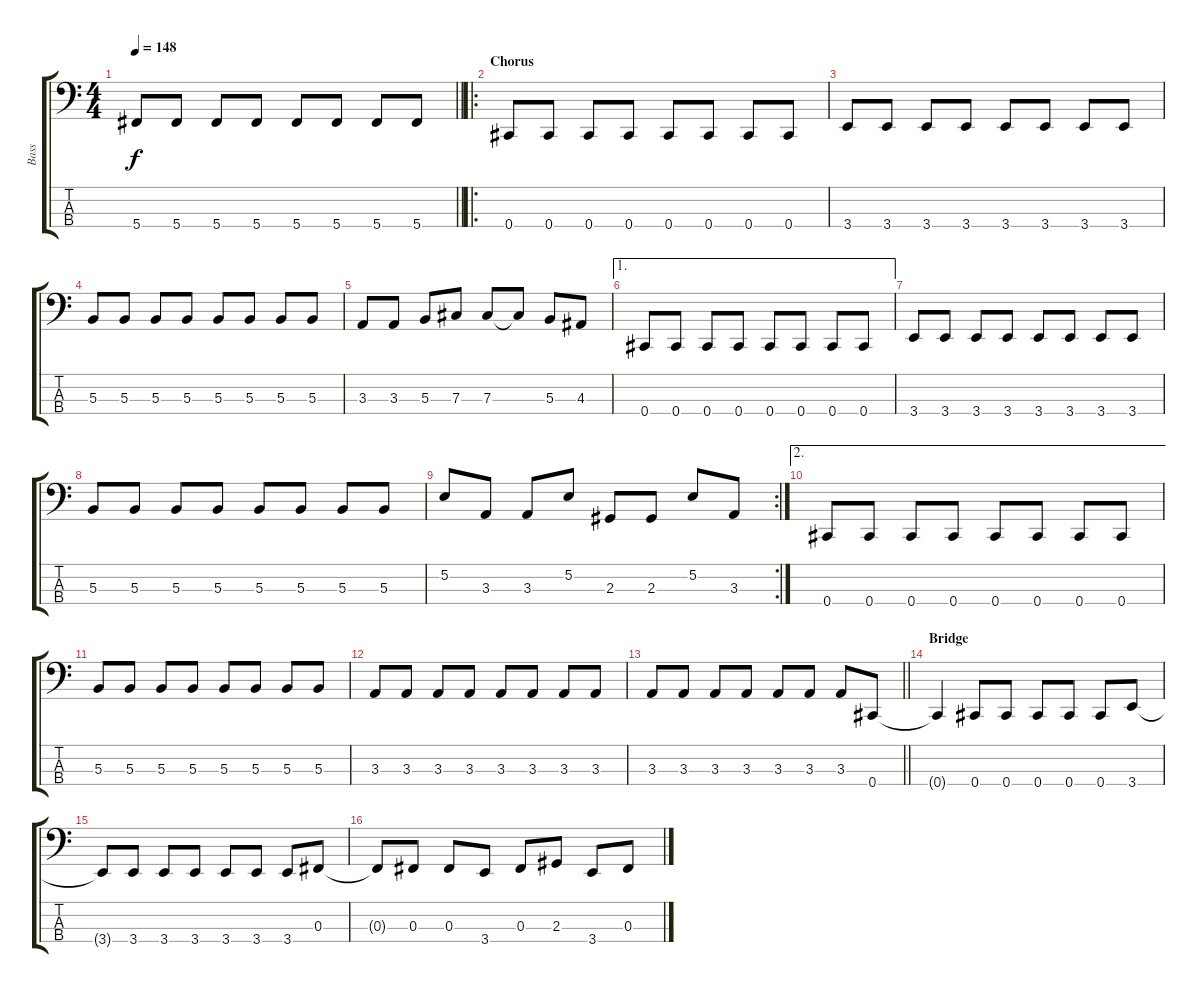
\track ("Bass" "Bass") {instrument electricbassfinger}
\staff {score tabs}
\tuning (E2 B1 Gb1 Db1) {hide}
\ts (4 4)
\tempo 148
\clef f4
\barLineRight lightlight
\ks c
5.4.8{dy f} 5.4.8 5.4.8 5.4.8 5.4.8 5.4.8 5.4.8 5.4.8 |
\ro
\section ("" "Chorus")
0.4.8 0.4.8 0.4.8 0.4.8 0.4.8 0.4.8 0.4.8 0.4.8 |
3.4.8 3.4.8 3.4.8 3.4.8 3.4.8 3.4.8 3.4.8 3.4.8 |
5.3.8 5.3.8 5.3.8 5.3.8 5.3.8 5.3.8 5.3.8 5.3.8 |
3.3.8 3.3.8 5.3.8 7.3.8 7.3.8 7.3{t}.8 5.3.8 4.3.8 |
\ae 1
0.4.8 0.4.8 0.4.8 0.4.8 0.4.8 0.4.8 0.4.8 0.4.8 |
3.4.8 3.4.8 3.4.8 3.4.8 3.4.8 3.4.8 3.4.8 3.4.8 |
5.3.8 5.3.8 5.3.8 5.3.8 5.3.8 5.3.8 5.3.8 5.3.8 |
\rc 2
5.2.8 3.3.8 3.3.8 5.2.8 2.3.8 2.3.8 5.2.8 3.3.8 |
\ae 2
0.4.8 0.4.8 0.4.8 0.4.8 0.4.8 0.4.8 0.4.8 0.4.8 |
5.3.8 5.3.8 5.3.8 5.3.8 5.3.8 5.3.8 5.3.8 5.3.8 |
3.3.8 3.3.8 3.3.8 3.3.8 3.3.8 3.3.8 3.3.8 3.3.8 |
\barLineRight lightlight
3.3.8 3.3.8 3.3.8 3.3.8 3.3.8 3.3.8 3.3.8 0.4.8 |
\section ("" "Bridge")
0.4{t}.4 0.4.8 0.4.8 0.4.8 0.4.8 0.4.8 3.4.8 |
3.4{t}.8 3.4.8 3.4.8 3.4.8 3.4.8 3.4.8 3.4.8 0.3.8 |
0.3{t}.8 0.3.8 0.3.8 3.4.8 0.3.8 2.3.8 3.4.8 0.3.8
